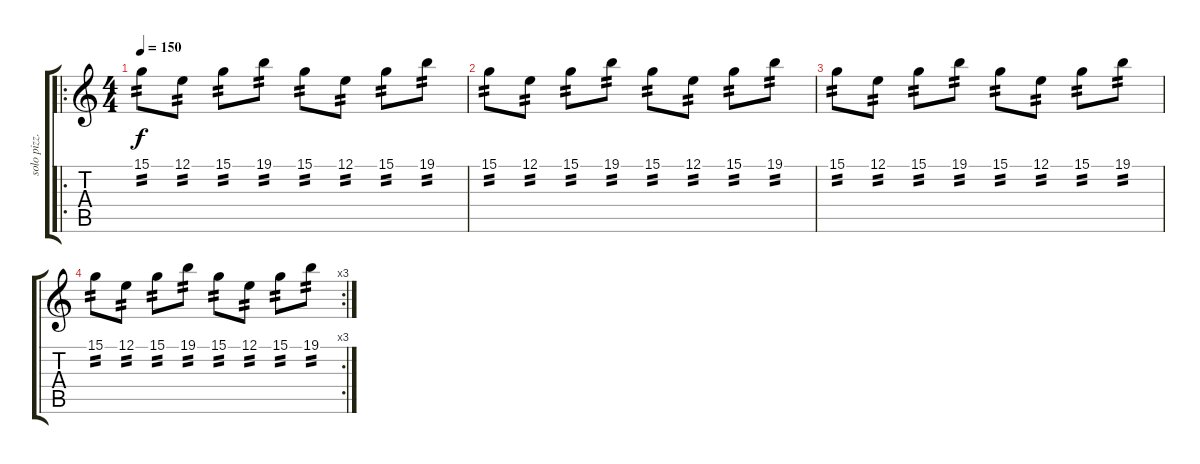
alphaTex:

\track ("solo pizz.str" "solo pizz.") {instrument pizzicatostrings}
\staff {score tabs}
\tuning (E4 B3 G3 D3 A2 E2) {hide}
\ro
\ts (4 4)
\tempo 150
\clef g2
\ks c
15.1.8{tp 2 dy f} 12.1.8{tp 2} 15.1.8{tp 2} 19.1.8{tp 2} 15.1.8{tp 2} 12.1.8{tp 2} 15.1.8{tp 2} 19.1.8{tp 2} |
15.1.8{tp 2} 12.1.8{tp 2} 15.1.8{tp 2} 19.1.8{tp 2} 15.1.8{tp 2} 12.1.8{tp 2} 15.1.8{tp 2} 19.1.8{tp 2} |
15.1.8{tp 2} 12.1.8{tp 2} 15.1.8{tp 2} 19.1.8{tp 2} 15.1.8{tp 2} 12.1.8{tp 2} 15.1.8{tp 2} 19.1.8{tp 2} |
\rc 3
15.1.8{tp 2} 12.1.8{tp 2} 15.1.8{tp 2} 19.1.8{tp 2} 15.1.8{tp 2} 12.1.8{tp 2} 15.1.8{tp 2} 19.1.8{tp 2}
